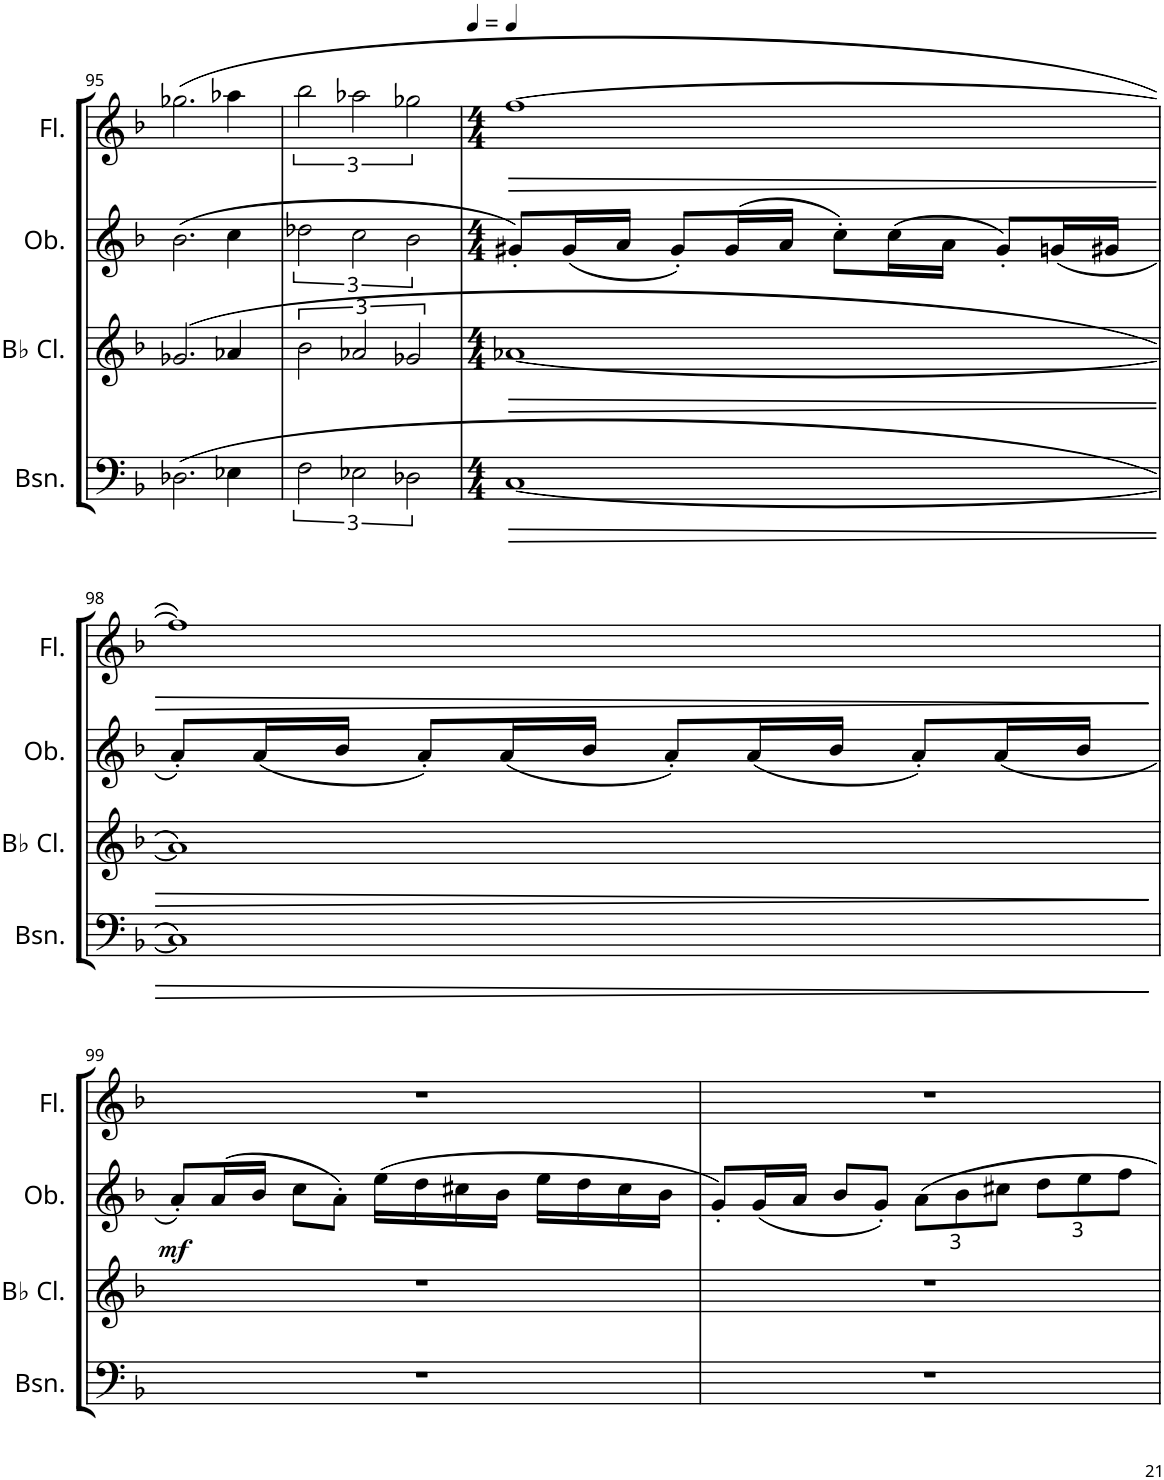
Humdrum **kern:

**kern	**dynam	**kern	**dynam	**kern	**dynam	**kern	**dynam
*part4	*part4	*part3	*part3	*part2	*part2	*part1	*part1
*staff4	*staff4	*staff3	*staff3	*staff2	*staff2	*staff1	*staff1
*I"Bassoon	*	*I"Bb Clarinet	*	*I"Oboe	*	*I"Flute	*
*I'Bsn.	*	*I'Bb Cl.	*	*I'Ob.	*	*I'Fl.	*
!!LO:PB:g=z
*clefF4	*	*clefG2	*	*clefG2	*	*clefG2	*
*	*	*ITrd1c2	*	*	*	*	*
*k[b-]	*	*k[b-]	*	*k[b-]	*	*k[b-]	*
*M2/2	*	*M2/2	*	*M2/2	*	*M2/2	*
=95	=95	=95	=95	=95	=95	=95	=95
(2.D-X\	.	(2.g-X/	.	(2.b-\	.	(2.gg-X\	.
4E-X\	.	4a-X/	.	4cc\	.	4aa-X\	.
=96	=96	=96	=96	=96	=96	=96	=96
3F\	.	3b-\	.	3dd-X\	.	3bb-\	.
3E-X\	.	3a-X/	.	3cc\	.	3aa-X\	.
3D-X\	.	3g-X/	.	3b-\	.	3gg-X\	.
=97	=97	=97	=97	=97	=97	=97	=97
*M4/4	*	*M4/4	*	*M4/4	*	*M4/4	*
!	!LO:HP:b	!	!LO:HP:b	!	!	!	!LO:HP:b
[1C	>	[1a-X	>	8g#X'/L)	.	[1ff	>
.	.	.	.	(16g#/L	.	.	.
.	.	.	.	16a/JJ	.	.	.
.	.	.	.	8g#'/L)	.	.	.
.	.	.	.	(16g#/L	.	.	.
.	.	.	.	16a/JJ	.	.	.
.	.	.	.	8cc'\L)	.	.	.
.	.	.	.	(16cc\L	.	.	.
.	.	.	.	16a\JJ	.	.	.
.	.	.	.	8g#'/L)	.	.	.
.	.	.	.	(16gn/L	.	.	.
.	.	.	.	16g#X/JJ	.	.	.
!!LO:LB:g=z
=98	=98	=98	=98	=98	=98	=98	=98
1C])	.	1a-])	.	8a'/L)	.	1ff])	.
.	.	.	.	(16a/L	.	.	.
.	.	.	.	16b-/JJ	.	.	.
.	.	.	.	8a'/L)	.	.	.
.	.	.	.	(16a/L	.	.	.
.	.	.	.	16b-/JJ	.	.	.
.	.	.	.	8a'/L)	.	.	.
.	.	.	.	(16a/L	.	.	.
.	.	.	.	16b-/JJ	.	.	.
.	.	.	.	8a'/L)	.	.	.
.	.	.	.	(16a/L	.	.	.
.	.	.	.	16b-/JJ	.	.	.
.	]	.	]	.	.	.	]
!!LO:LB:g=z
=99	=99	=99	=99	=99	=99	=99	=99
!	!	!	!	!	!LO:DY:b	!	!
1r	.	1r	.	8a'/L)	mf	1r	.
.	.	.	.	(16a/L	.	.	.
.	.	.	.	16b-/JJ	.	.	.
.	.	.	.	8cc\L	.	.	.
.	.	.	.	8a'\J)	.	.	.
.	.	.	.	(16ee\LL	.	.	.
.	.	.	.	16dd\	.	.	.
.	.	.	.	16cc#X\	.	.	.
.	.	.	.	16b-\JJ	.	.	.
.	.	.	.	16ee\LL	.	.	.
.	.	.	.	16dd\	.	.	.
.	.	.	.	16cc#\	.	.	.
.	.	.	.	16b-\JJ	.	.	.
=100	=100	=100	=100	=100	=100	=100	=100
1r	.	1r	.	8g'/L)	.	1r	.
.	.	.	.	(16g/L	.	.	.
.	.	.	.	16a/JJ	.	.	.
.	.	.	.	8b-/L	.	.	.
.	.	.	.	8g'/J)	.	.	.
*	*	*	*	*Xbrackettup	*	*	*
.	.	.	.	12a\L	.	.	.
.	.	.	.	12b-\	.	.	.
.	.	.	.	12cc#X\J	.	.	.
.	.	.	.	12dd\L	.	.	.
.	.	.	.	12ee\	.	.	.
.	.	.	.	12ff\J	.	.	.
=	=	=	=	=	=	=	=
*-	*-	*-	*-	*-	*-	*-	*-
